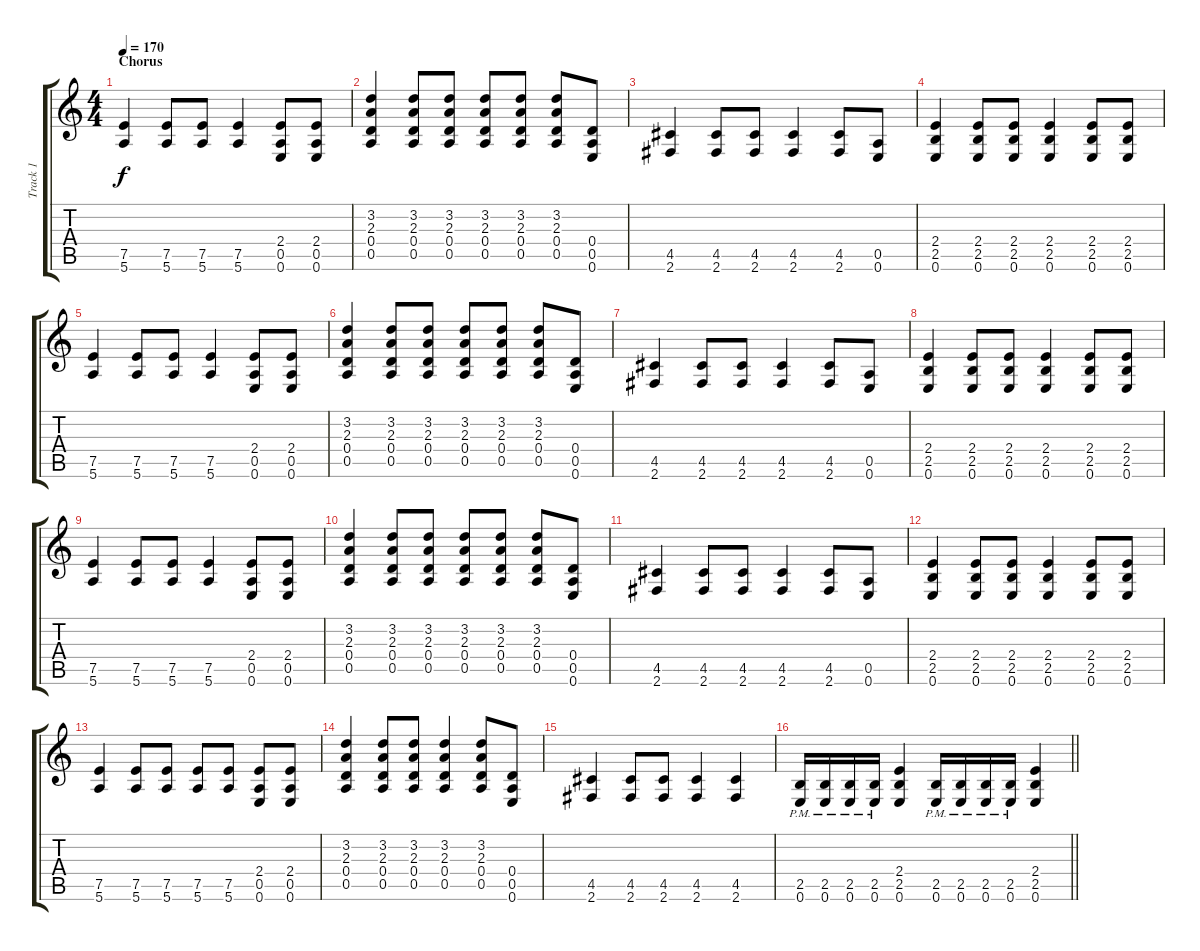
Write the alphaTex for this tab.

\track ("Track 1" "Track 1") {instrument distortionguitar}
\staff {score tabs}
\tuning (E4 B3 G3 D3 A2 E2) {hide}
\ts (4 4)
\section ("" "Chorus")
\tempo 170
\clef g2
\ks c
(7.5 5.6).4{dy f} (7.5 5.6).8 (7.5 5.6).8 (7.5 5.6).4 (2.4 0.5 0.6).8 (2.4 0.5 0.6).8 |
(3.2 2.3 0.4 0.5).4 (3.2 2.3 0.4 0.5).8 (3.2 2.3 0.4 0.5).8 (3.2 2.3 0.4 0.5).8 (3.2 2.3 0.4 0.5).8 (3.2 2.3 0.4 0.5).8 (0.4 0.5 0.6).8 |
(4.5 2.6).4 (4.5 2.6).8 (4.5 2.6).8 (4.5 2.6).4 (4.5 2.6).8 (0.5 0.6).8 |
(2.4 2.5 0.6).4 (2.4 2.5 0.6).8 (2.4 2.5 0.6).8 (2.4 2.5 0.6).4 (2.4 2.5 0.6).8 (2.4 2.5 0.6).8 |
(7.5 5.6).4 (7.5 5.6).8 (7.5 5.6).8 (7.5 5.6).4 (2.4 0.5 0.6).8 (2.4 0.5 0.6).8 |
(3.2 2.3 0.4 0.5).4 (3.2 2.3 0.4 0.5).8 (3.2 2.3 0.4 0.5).8 (3.2 2.3 0.4 0.5).8 (3.2 2.3 0.4 0.5).8 (3.2 2.3 0.4 0.5).8 (0.4 0.5 0.6).8 |
(4.5 2.6).4 (4.5 2.6).8 (4.5 2.6).8 (4.5 2.6).4 (4.5 2.6).8 (0.5 0.6).8 |
(2.4 2.5 0.6).4 (2.4 2.5 0.6).8 (2.4 2.5 0.6).8 (2.4 2.5 0.6).4 (2.4 2.5 0.6).8 (2.4 2.5 0.6).8 |
(7.5 5.6).4 (7.5 5.6).8 (7.5 5.6).8 (7.5 5.6).4 (2.4 0.5 0.6).8 (2.4 0.5 0.6).8 |
(3.2 2.3 0.4 0.5).4 (3.2 2.3 0.4 0.5).8 (3.2 2.3 0.4 0.5).8 (3.2 2.3 0.4 0.5).8 (3.2 2.3 0.4 0.5).8 (3.2 2.3 0.4 0.5).8 (0.4 0.5 0.6).8 |
(4.5 2.6).4 (4.5 2.6).8 (4.5 2.6).8 (4.5 2.6).4 (4.5 2.6).8 (0.5 0.6).8 |
(2.4 2.5 0.6).4 (2.4 2.5 0.6).8 (2.4 2.5 0.6).8 (2.4 2.5 0.6).4 (2.4 2.5 0.6).8 (2.4 2.5 0.6).8 |
(7.5 5.6).4 (7.5 5.6).8 (7.5 5.6).8 (7.5 5.6).8 (7.5 5.6).8 (2.4 0.5 0.6).8 (2.4 0.5 0.6).8 |
(3.2 2.3 0.4 0.5).4 (3.2 2.3 0.4 0.5).8 (3.2 2.3 0.4 0.5).8 (3.2 2.3 0.4 0.5).4 (3.2 2.3 0.4 0.5).8 (0.4 0.5 0.6).8 |
(4.5 2.6).4 (4.5 2.6).8 (4.5 2.6).8 (4.5 2.6).4 (4.5 2.6).4 |
\barLineRight lightlight
(2.5{pm} 0.6{pm}).16 (2.5{pm} 0.6{pm}).16 (2.5{pm} 0.6{pm}).16 (2.5{pm} 0.6{pm}).16 (2.4 2.5 0.6).4 (2.5{pm} 0.6{pm}).16 (2.5{pm} 0.6{pm}).16 (2.5{pm} 0.6{pm}).16 (2.5{pm} 0.6{pm}).16 (2.4 2.5 0.6).4
